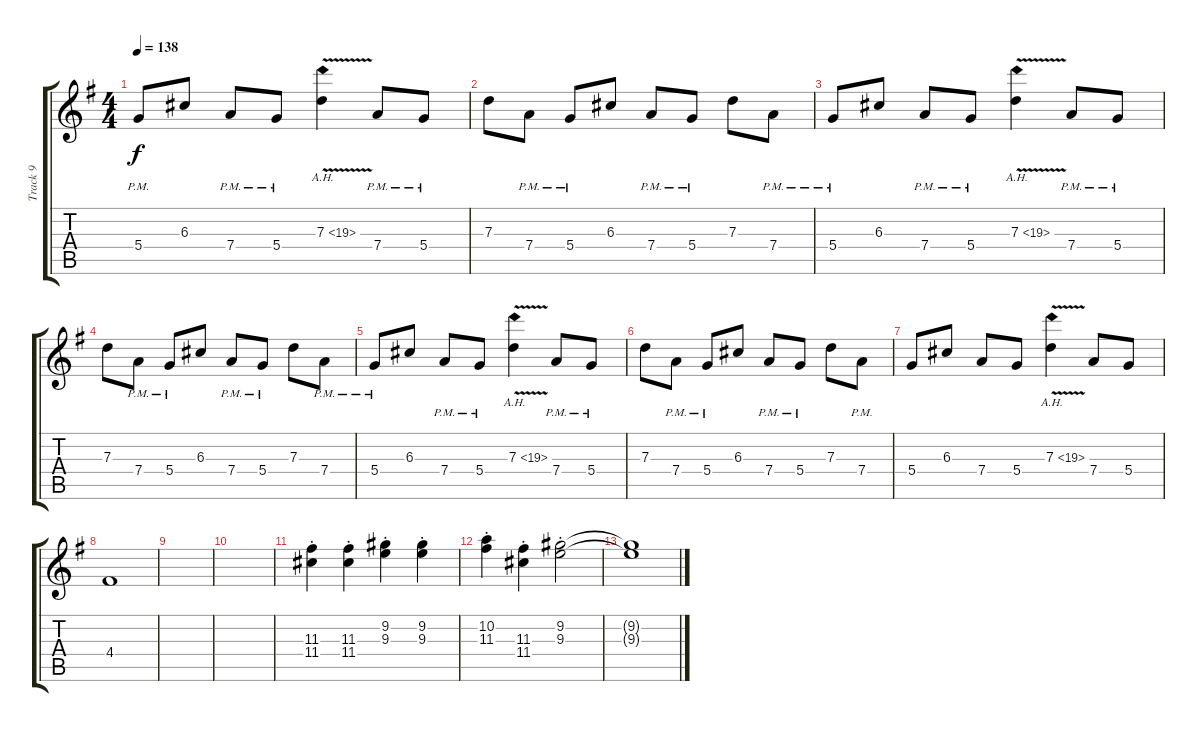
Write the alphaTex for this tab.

\track ("Track 9" "Track 9") {instrument distortionguitar}
\staff {score tabs}
\tuning (E4 B3 G3 D3 A2 E2) {hide}
\ts (4 4)
\tempo 138
\clef g2
\ks g
5.4{pm}.8{dy f} 6.3.8 7.4{pm}.8 5.4{pm}.8 7.3{ah 12 v}.4 7.4{pm}.8 5.4{pm}.8 |
7.3.8 7.4{pm}.8 5.4{pm}.8 6.3.8 7.4{pm}.8 5.4{pm}.8 7.3.8 7.4{pm}.8 |
5.4{pm}.8 6.3.8 7.4{pm}.8 5.4{pm}.8 7.3{ah 12 v}.4 7.4{pm}.8 5.4{pm}.8 |
7.3.8 7.4{pm}.8 5.4{pm}.8 6.3.8 7.4{pm}.8 5.4{pm}.8 7.3.8 7.4{pm}.8 |
5.4{pm}.8 6.3.8 7.4{pm}.8 5.4{pm}.8 7.3{ah 12 v}.4 7.4{pm}.8 5.4{pm}.8 |
7.3.8 7.4{pm}.8 5.4{pm}.8 6.3.8 7.4{pm}.8 5.4{pm}.8 7.3.8 7.4{pm}.8 |
5.4.8 6.3.8 7.4.8 5.4.8 7.3{ah 12 v}.4 7.4.8 5.4.8 |
4.4.1{volume 0} |
|
|
(11.3{st} 11.4{st}).4 (11.3{st} 11.4{st}).4 (9.2{st} 9.3{st}).4 (9.2{st} 9.3{st}).4 |
(10.2{st} 11.3{st}).4 (11.3{st} 11.4{st}).4 (9.2{st} 9.3{st}).2 |
(9.2{t} 9.3{t}).1{volume 0}
